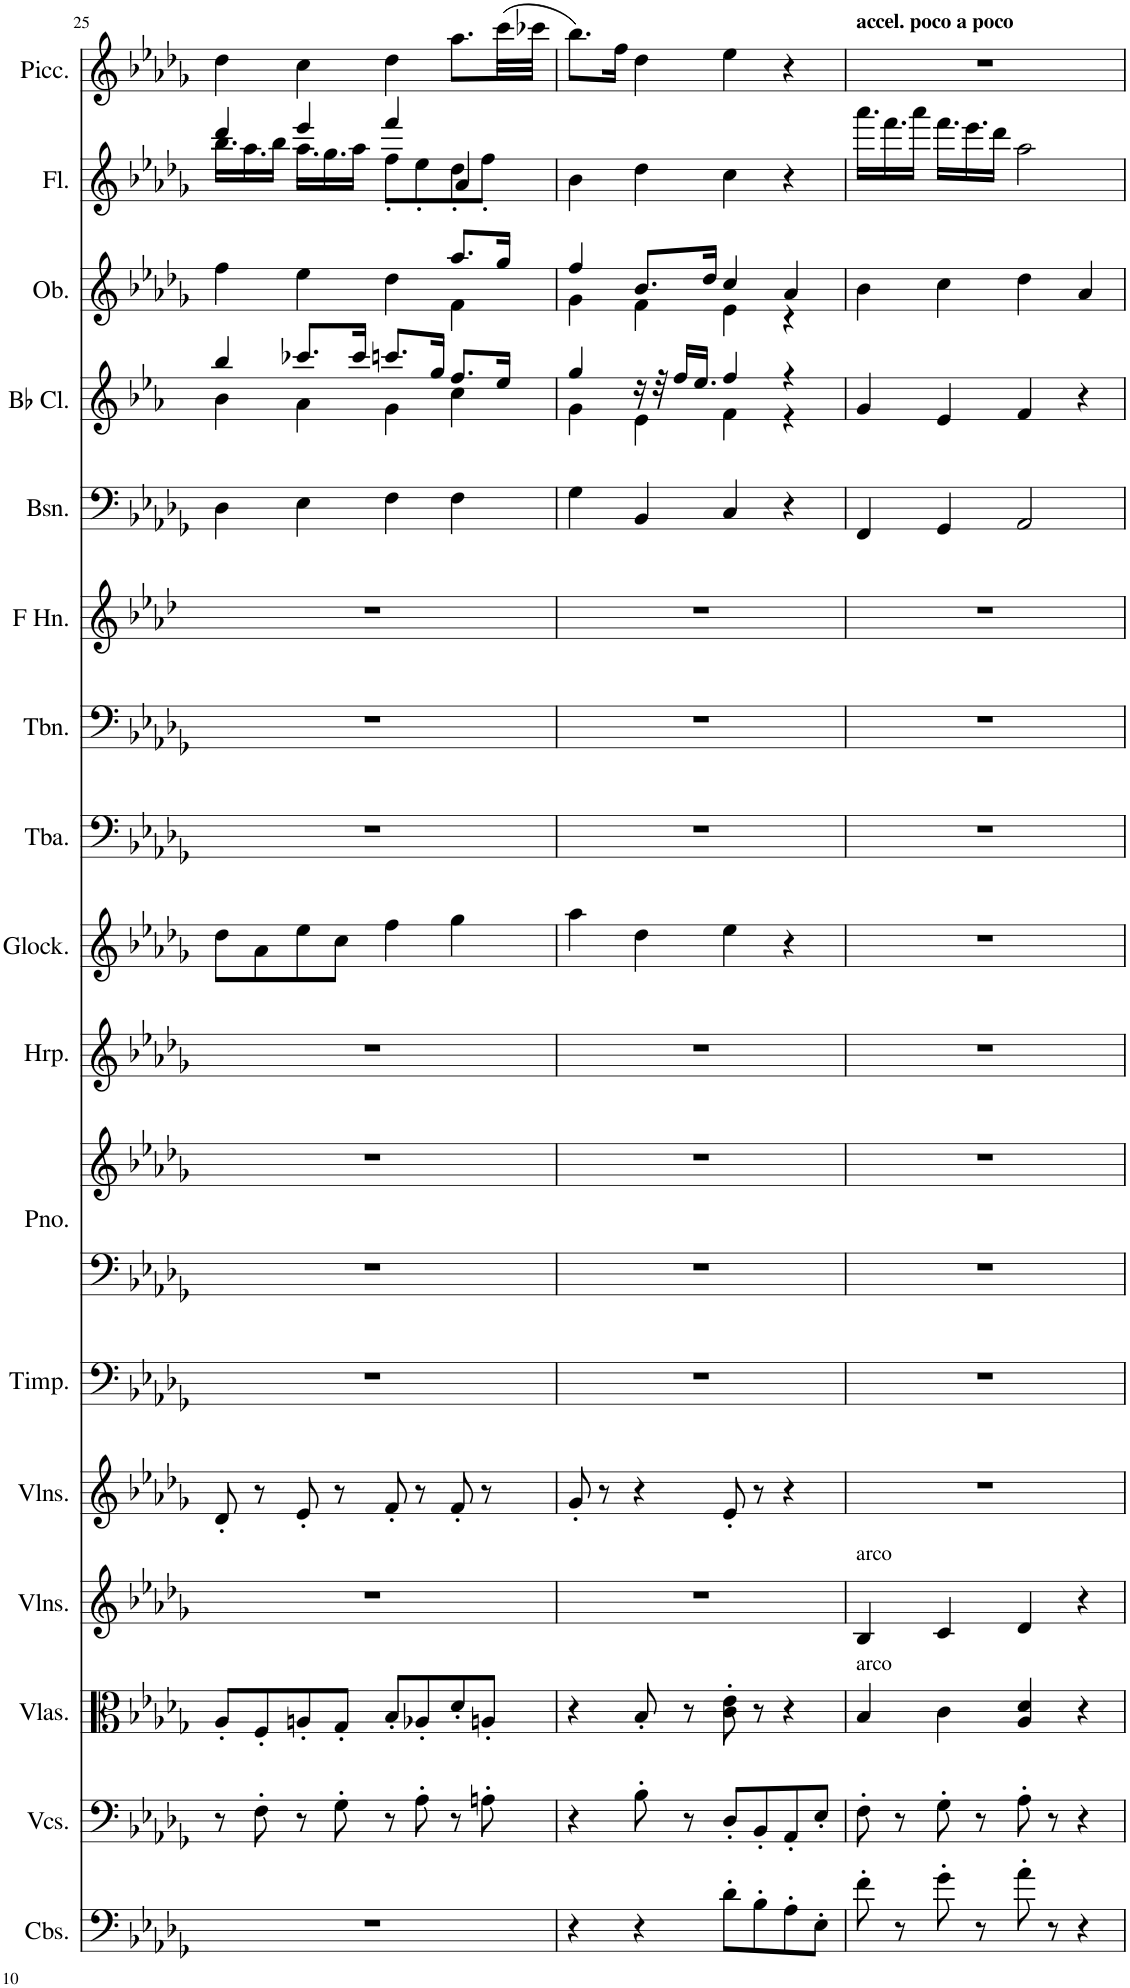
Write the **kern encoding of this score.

**kern	**kern	**kern	**kern	**kern	**kern	**kern	**kern	**kern	**kern	**kern	**kern	**kern	**kern	**kern	**kern	**kern	**kern
*part17	*part16	*part15	*part14	*part13	*part12	*part11	*part11	*part10	*part9	*part8	*part7	*part6	*part5	*part4	*part3	*part2	*part1
*staff18	*staff17	*staff16	*staff15	*staff14	*staff13	*staff12	*staff11	*staff10	*staff9	*staff8	*staff7	*staff6	*staff5	*staff4	*staff3	*staff2	*staff1
*I"Contrabasses	*I"Violoncellos	*I"Violas	*I"Violins	*I"Violins	*I"Timpani	*I"Piano	*	*I"Harp	*I"Glockenspiel	*I"Tuba	*I"Trombone	*I"Horn in F	*I"Bassoon	*I"Bb Clarinet	*I"Oboe	*I"Flute	*I"Piccolo
*I'Cbs.	*I'Vcs.	*I'Vlas.	*I'Vlns.	*I'Vlns.	*I'Timp.	*I'Pno.	*	*I'Hrp.	*I'Glock.	*I'Tba.	*I'Tbn.	*	*I'Bsn.	*I'Bb Cl.	*I'Ob.	*I'Fl.	*I'Picc.
!!LO:PB:g=z
*clefF4	*clefF4	*clefC3	*clefG2	*clefG2	*clefF4	*clefF4	*clefG2	*clefG2	*clefG2	*clefF4	*clefF4	*clefG2	*clefF4	*clefG2	*clefG2	*clefG2	*clefG2
*Trd7c12	*	*	*	*	*	*	*	*	*Trd-14c-24	*	*	*Trd4c7	*	*Trd1c2	*	*	*Trd-7c-12
*k[b-e-a-d-g-]	*k[b-e-a-d-g-]	*k[b-e-a-d-g-]	*k[b-e-a-d-g-]	*k[b-e-a-d-g-]	*k[b-e-a-d-g-]	*k[b-e-a-d-g-]	*k[b-e-a-d-g-]	*k[b-e-a-d-g-]	*k[b-e-a-d-g-]	*k[b-e-a-d-g-]	*k[b-e-a-d-g-]	*k[b-e-a-d-]	*k[b-e-a-d-g-]	*k[b-e-a-]	*k[b-e-a-d-g-]	*k[b-e-a-d-g-]	*k[b-e-a-d-g-]
*M4/4	*M4/4	*M4/4	*M4/4	*M4/4	*M4/4	*M4/4	*M4/4	*M4/4	*M4/4	*M4/4	*M4/4	*M4/4	*M4/4	*M4/4	*M4/4	*M4/4	*M4/4
=25	=25	=25	=25	=25	=25	=25	=25	=25	=25	=25	=25	=25	=25	=25	=25	=25	=25
*	*	*	*	*	*	*	*	*	*	*	*	*	*	*^	*^	*^	*
1r	8r	8A-'/L	1r	8d-'/	1r	1r	1r	1r	8dd-\L	1r	1r	1r	4D-\	4bb-/	4b-\	4ff\	2.ryy	4ddd-/	16.bb-\LL	4dd-\
.	.	.	.	.	.	.	.	.	.	.	.	.	.	.	.	.	.	.	16.aa-\	.
.	8F'\	8F'/	.	8r	.	.	.	.	8a-\	.	.	.	.	.	.	.	.	.	.	.
.	.	.	.	.	.	.	.	.	.	.	.	.	.	.	.	.	.	.	16bb-\JJ	.
.	8r	8An'/	.	8e-'/	.	.	.	.	8ee-\	.	.	.	4E-\	8.ccc-X/L	4a-\	4ee-\	.	4eee-/	16.aa-\LL	4cc\
.	.	.	.	.	.	.	.	.	.	.	.	.	.	.	.	.	.	.	16.gg-\	.
.	8G-'\	8G-'/J	.	8r	.	.	.	.	8cc\J	.	.	.	.	.	.	.	.	.	.	.
.	.	.	.	.	.	.	.	.	.	.	.	.	.	16ccc-/Jk	.	.	.	.	16aa-\JJ	.
.	8r	8B-'/L	.	8f'/	.	.	.	.	4ff\	.	.	.	4F\	8.cccn/L	4g\	4dd-\	.	4fff/	8ff'\L	4dd-\
.	8A-'\	8A-X'/	.	8r	.	.	.	.	.	.	.	.	.	.	.	.	.	.	8ee-'\	.
.	.	.	.	.	.	.	.	.	.	.	.	.	.	16gg/Jk	.	.	.	.	.	.
.	8r	8d-'/	.	8f'/	.	.	.	.	4gg-\	.	.	.	4F\	8.ff/L	4cc\	8.aa-/L	4f\	4a-/	8dd-'\	8.aa-\L
.	8An'\	8An'/J	.	8r	.	.	.	.	.	.	.	.	.	.	.	.	.	.	8ff'\J	.
.	.	.	.	.	.	.	.	.	.	.	.	.	.	16ee-/Jk	.	16gg-/Jk	.	.	.	(32ccc\LL
.	.	.	.	.	.	.	.	.	.	.	.	.	.	.	.	.	.	.	.	32ccc-X\JJJ
*	*	*	*	*	*	*	*	*	*	*	*	*	*	*	*	*	*	*v	*v	*
=26	=26	=26	=26	=26	=26	=26	=26	=26	=26	=26	=26	=26	=26	=26	=26	=26	=26	=26	=26
4r	4r	4r	1r	8g-'/	1r	1r	1r	1r	4aa-\	1r	1r	1r	4G-\	4gg/	4g\	4ff/	4g-\	4b-\	8.bb-\L)
.	.	.	.	8r	.	.	.	.	.	.	.	.	.	.	.	.	.	.	.
.	.	.	.	.	.	.	.	.	.	.	.	.	.	.	.	.	.	.	16ff\Jk
4r	8B-'\	8B-'/	.	4r	.	.	.	.	4dd-\	.	.	.	4BB-/	16r	4e-\	8.b-/L	4f\	4dd-\	4dd-\
.	.	.	.	.	.	.	.	.	.	.	.	.	.	32r	.	.	.	.	.
.	.	.	.	.	.	.	.	.	.	.	.	.	.	16ff/LL	.	.	.	.	.
.	8r	8r	.	.	.	.	.	.	.	.	.	.	.	.	.	.	.	.	.
.	.	.	.	.	.	.	.	.	.	.	.	.	.	16.ee-/JJ	.	.	.	.	.
.	.	.	.	.	.	.	.	.	.	.	.	.	.	.	.	16dd-/Jk	.	.	.
8d-'\L	8D-'/L	8c\' 8e-\'	.	8e-'/	.	.	.	.	4ee-\	.	.	.	4C/	4ff/	4f\	4cc/	4e-\	4cc\	4ee-\
8B-'\	8BB-'/	8r	.	8r	.	.	.	.	.	.	.	.	.	.	.	.	.	.	.
8A-'\	8AA-'/	4r	.	4r	.	.	.	.	4r	.	.	.	4r	4r	4r	4a-/	4r	4r	4r
8E-'\J	8E-'/J	.	.	.	.	.	.	.	.	.	.	.	.	.	.	.	.	.	.
*	*	*	*	*	*	*	*	*	*	*	*	*	*	*v	*v	*	*	*	*
*	*	*	*	*	*	*	*	*	*	*	*	*	*	*	*v	*v	*	*
=27	=27	=27	=27	=27	=27	=27	=27	=27	=27	=27	=27	=27	=27	=27	=27	=27	=27
!	!	!	!	!	!	!	!	!	!	!	!	!	!	!	!	!	!LO:TX:a:B:t=accel. poco a poco
!	!	!	!LO:TX:a:t=arco	!	!	!	!	!	!	!	!	!	!	!	!	!	!
!	!	!LO:TX:a:t=arco	!	!	!	!	!	!	!	!	!	!	!	!	!	!	!
8f'\	8F'\	4B-/	4B-/	1r	1r	1r	1r	1r	1r	1r	1r	1r	4FF/	4g/	4b-\	16.aaa-\LL	1r
.	.	.	.	.	.	.	.	.	.	.	.	.	.	.	.	16.fff\	.
8r	8r	.	.	.	.	.	.	.	.	.	.	.	.	.	.	.	.
.	.	.	.	.	.	.	.	.	.	.	.	.	.	.	.	16aaa-\JJ	.
8g-'\	8G-'\	4c\	4c/	.	.	.	.	.	.	.	.	.	4GG-/	4e-/	4cc\	16.fff\LL	.
.	.	.	.	.	.	.	.	.	.	.	.	.	.	.	.	16.eee-\	.
8r	8r	.	.	.	.	.	.	.	.	.	.	.	.	.	.	.	.
.	.	.	.	.	.	.	.	.	.	.	.	.	.	.	.	16ddd-\JJ	.
8a-'\	8A-'\	4A-/ 4d-/	4d-/	.	.	.	.	.	.	.	.	.	2AA-/	4f/	4dd-\	2aa-\	.
8r	8r	.	.	.	.	.	.	.	.	.	.	.	.	.	.	.	.
4r	4r	4r	4r	.	.	.	.	.	.	.	.	.	.	4r	4a-/	.	.
=	=	=	=	=	=	=	=	=	=	=	=	=	=	=	=	=	=
*-	*-	*-	*-	*-	*-	*-	*-	*-	*-	*-	*-	*-	*-	*-	*-	*-	*-
